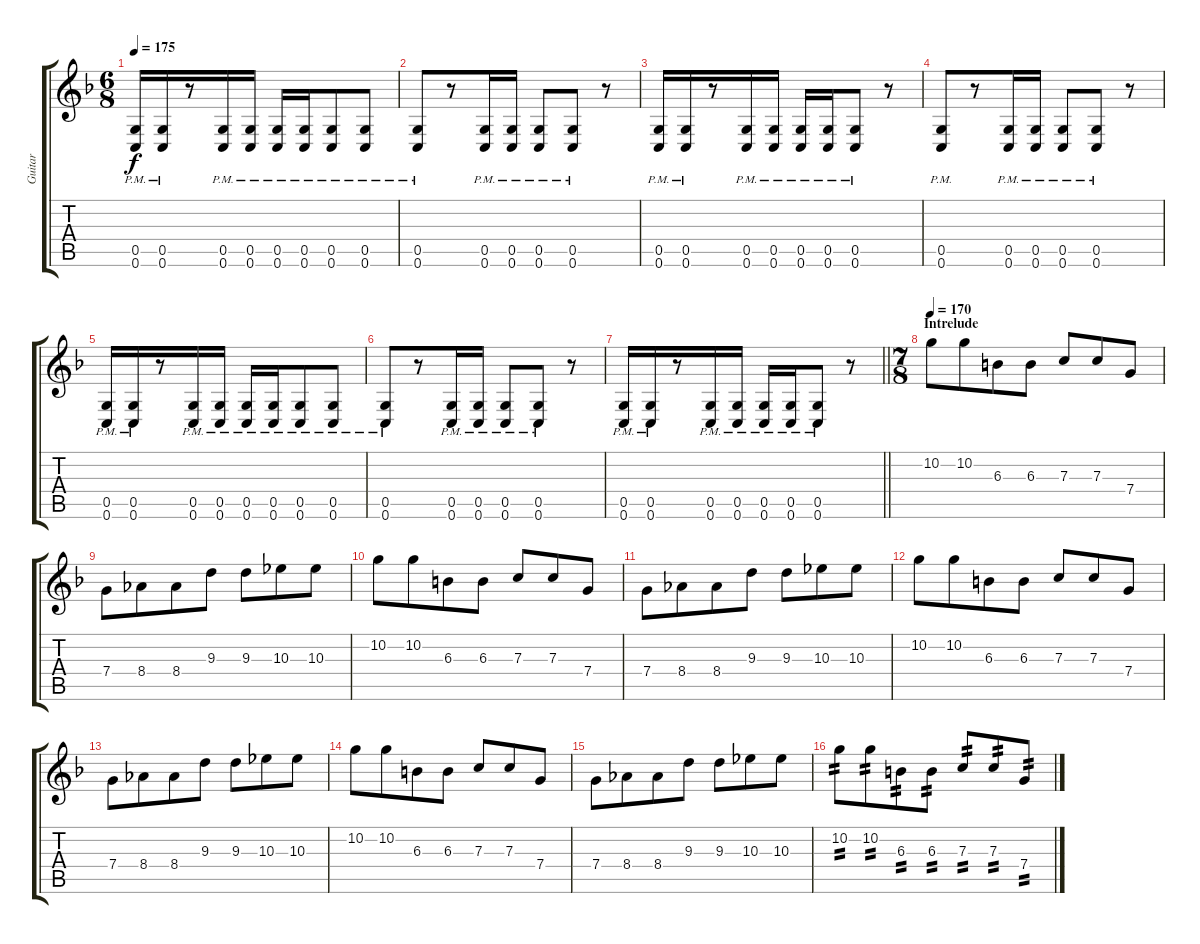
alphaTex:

\track ("Guitar" "Guitar") {instrument distortionguitar}
\staff {score tabs}
\tuning (D4 A3 F3 C3 G2 C2) {hide}
\ts (6 8)
\tempo 175
\clef g2
\ks dminor
(0.5{pm} 0.6{pm}).16{dy f} (0.5{pm} 0.6{pm}).16 r.8 (0.5{pm} 0.6{pm}).16 (0.5{pm} 0.6{pm}).16 (0.5{pm} 0.6{pm}).16 (0.5{pm} 0.6{pm}).16 (0.5{pm} 0.6{pm}).8 (0.5{pm} 0.6{pm}).8 |
(0.5{pm} 0.6{pm}).8 r.8 (0.5{pm} 0.6{pm}).16 (0.5{pm} 0.6{pm}).16 (0.5{pm} 0.6{pm}).8 (0.5{pm} 0.6{pm}).8 r.8 |
(0.5{pm} 0.6{pm}).16 (0.5{pm} 0.6{pm}).16 r.8 (0.5{pm} 0.6{pm}).16 (0.5{pm} 0.6{pm}).16 (0.5{pm} 0.6{pm}).16 (0.5{pm} 0.6{pm}).16 (0.5{pm} 0.6{pm}).8 r.8 |
(0.5{pm} 0.6{pm}).8 r.8 (0.5{pm} 0.6{pm}).16 (0.5{pm} 0.6{pm}).16 (0.5{pm} 0.6{pm}).8 (0.5{pm} 0.6{pm}).8 r.8 |
(0.5{pm} 0.6{pm}).16 (0.5{pm} 0.6{pm}).16 r.8 (0.5{pm} 0.6{pm}).16 (0.5{pm} 0.6{pm}).16 (0.5{pm} 0.6{pm}).16 (0.5{pm} 0.6{pm}).16 (0.5{pm} 0.6{pm}).8 (0.5{pm} 0.6{pm}).8 |
(0.5{pm} 0.6{pm}).8 r.8 (0.5{pm} 0.6{pm}).16 (0.5{pm} 0.6{pm}).16 (0.5{pm} 0.6{pm}).8 (0.5{pm} 0.6{pm}).8 r.8 |
\barLineRight lightlight
(0.5{pm} 0.6{pm}).16 (0.5{pm} 0.6{pm}).16 r.8 (0.5{pm} 0.6{pm}).16 (0.5{pm} 0.6{pm}).16 (0.5{pm} 0.6{pm}).16 (0.5{pm} 0.6{pm}).16 (0.5{pm} 0.6{pm}).8 r.8 |
\ts (7 8)
\section ("" "Intrelude")
\tempo 170
10.2.8{volume 12} 10.2.8 6.3.8 6.3.8 7.3.8 7.3.8 7.4.8 |
7.4.8 8.4.8 8.4.8 9.3.8 9.3.8 10.3.8 10.3.8 |
10.2.8 10.2.8 6.3.8 6.3.8 7.3.8 7.3.8 7.4.8 |
7.4.8 8.4.8 8.4.8 9.3.8 9.3.8 10.3.8 10.3.8 |
10.2.8 10.2.8 6.3.8 6.3.8 7.3.8 7.3.8 7.4.8 |
7.4.8 8.4.8 8.4.8 9.3.8 9.3.8 10.3.8 10.3.8 |
10.2.8 10.2.8 6.3.8 6.3.8 7.3.8 7.3.8 7.4.8 |
7.4.8 8.4.8 8.4.8 9.3.8 9.3.8 10.3.8 10.3.8 |
10.2.8{tp 2} 10.2.8{tp 2} 6.3.8{tp 2} 6.3.8{tp 2} 7.3.8{tp 2} 7.3.8{tp 2} 7.4.8{tp 2}
